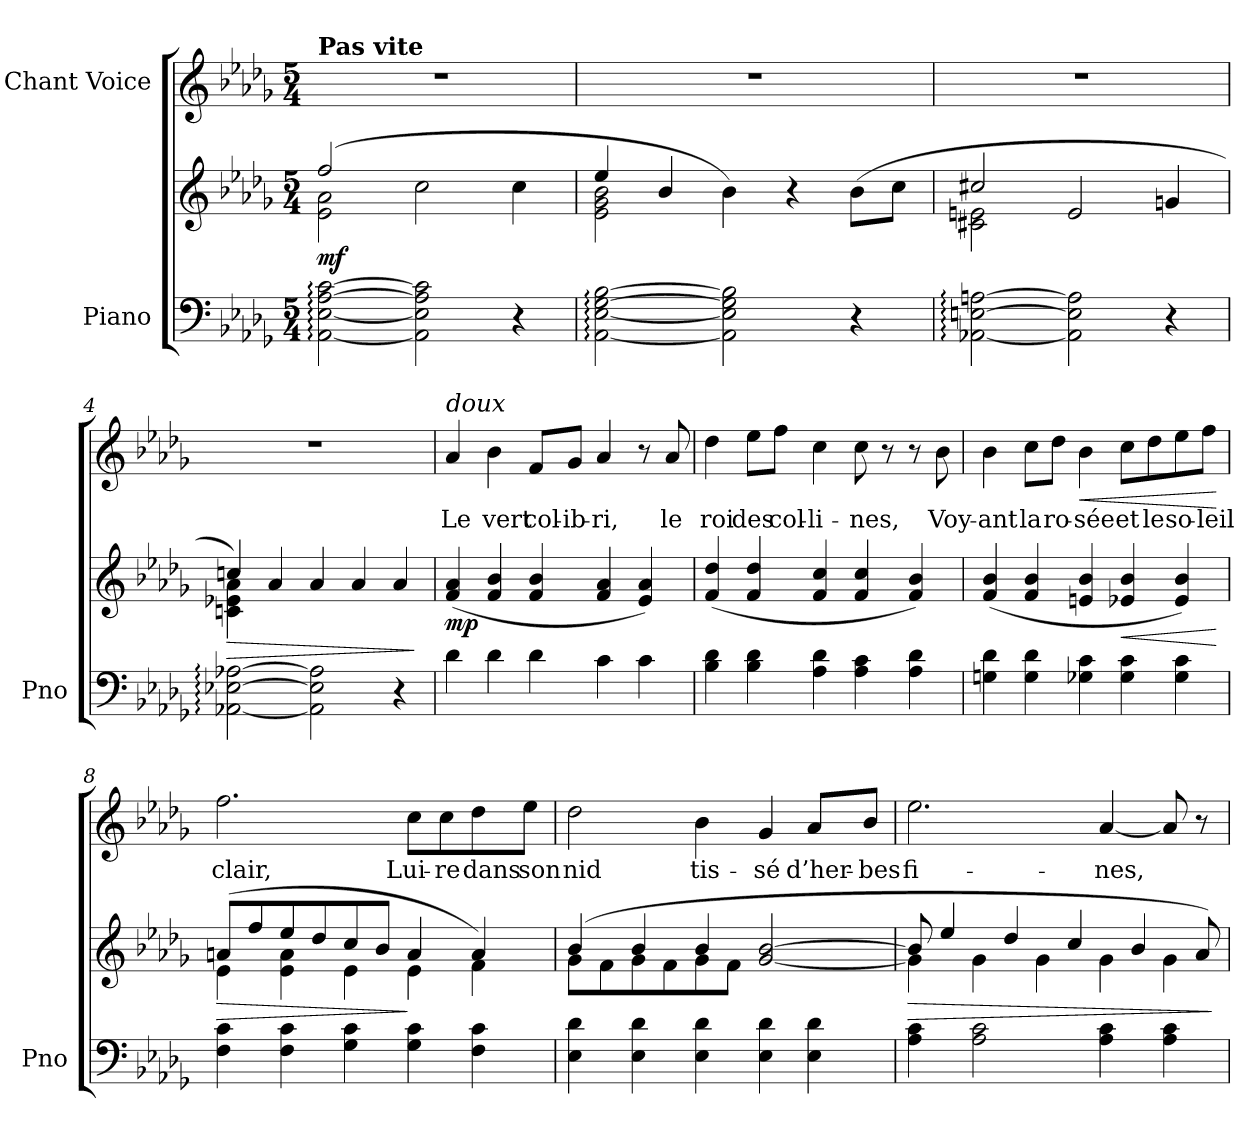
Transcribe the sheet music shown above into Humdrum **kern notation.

**kern	**kern	**dynam	**kern	**text	**dynam
*part2	*part2	*part2	*part1	*part1	*part1
*staff3	*staff2	*staff2/3	*staff1	*staff1	*staff1
*I"Piano	*	*	*I"Chant Voice	*	*
*I'Pno	*	*	*	*	*
*clefF4	*clefG2	*	*clefG2	*	*
*k[b-e-a-d-g-]	*k[b-e-a-d-g-]	*	*k[b-e-a-d-g-]	*	*
*M5/4	*M5/4	*	*M5/4	*	*
*MM85	*MM85	*	*MM85	*	*
=1	=1	=1	=1	=1	=1
*	*^	*	*	*	*
!	!	!	!	!LO:TX:a:B:t=Pas vite	!	!
!	!	!	!LO:DY:b	!	!	!
[2AA-\: [2E-\: [2A-\: [2c\:	(>2ff/	2e-\ 2a-\	mf	4%5r	.	.
2AA-\] 2E-\] 2A-\] 2c\]	2cc\	2.ryy	.	.	.	.
4r	4cc\	.	.	.	.	.
=2	=2	=2	=2	=2	=2	=2
[2AA-\: [2E-\: [2G-\: [2B-\:	4ee-/	2e-\ 2g-\ 2b-\	.	4%5r	.	.
.	4b-/	.	.	.	.	.
2AA-\] 2E-\] 2G-\] 2B-\]	4b-\)	2.ryy	.	.	.	.
.	4r	.	.	.	.	.
4r	(>8b-\L	.	.	.	.	.
.	8cc\J	.	.	.	.	.
=3	=3	=3	=3	=3	=3	=3
[2AA-X\: [2En\: [2An\:	2cc#X/	2c#X\ 2en\	.	4%5r	.	.
2AA-\] 2E\] 2A\]	2e/	2.ryy	.	.	.	.
4r	4gn/	.	.	.	.	.
=4	=4	=4	=4	=4	=4	=4
!	!	!	!LO:HP:b	!	!	!
[2AA-X\: [2E-X\: [2A-X\:	4ccn/)	4cn\ 4e-X\ 4a-\	>	4%5r	.	.
.	4a-/	1ryy	.	.	.	.
2AA-\] 2E-\] 2A-\]	4a-/	.	.	.	.	.
.	4a-/	.	.	.	.	.
4r	4a-/	.	.	.	.	.
*	*v	*v	*	*	*	*
.	.	]	.	.	.
!!LO:LB:g=z
=5	=5	=5	=5	=5	=5
!	!	!	!LO:TX:a:i:t=doux	!	!
!	!	!LO:DY:b	!	!LO:LY:b	!
4d-\	(<4f/ 4a-/	mp	4a-/	Le	.
!	!	!	!	!LO:LY:b	!
4d-\	4f/ 4b-/	.	4b-\	vert	.
!	!	!	!	!LO:LY:b	!
4d-\	4f/ 4b-/	.	8f/L	col-	.
!	!	!	!	!LO:LY:b	!
.	.	.	8g-/J	-ib-	.
!	!	!	!	!LO:LY:b	!
4c\	4f/ 4a-/	.	4a-/	-ri,	.
4c\	4e-/ 4a-/)	.	8r	.	.
!	!	!	!	!LO:LY:b	!
.	.	.	8a-/	le	.
=6	=6	=6	=6	=6	=6
!	!	!	!	!LO:LY:b	!
4B-\ 4d-\	(<4f/ 4dd-/	.	4dd-\	roi	.
!	!	!	!	!LO:LY:b	!
4B-\ 4d-\	4f/ 4dd-/	.	8ee-\L	des	.
!	!	!	!	!LO:LY:b	!
.	.	.	8ff\J	col-	.
!	!	!	!	!LO:LY:b	!
4A-\ 4d-\	4f/ 4cc/	.	4cc\	-li-	.
!	!	!	!	!LO:LY:b	!
4A-\ 4c\	4f/ 4cc/	.	8cc\	-nes,	.
.	.	.	8r	.	.
4A-\ 4d-\	4f/ 4b-/)	.	8r	.	.
!	!	!	!	!LO:LY:b	!
.	.	.	8b-\	Voy-	.
=7	=7	=7	=7	=7	=7
!	!	!	!	!LO:LY:b	!
4Gn\ 4d-\	(<4f/ 4b-/	.	4b-\	-ant	.
!	!	!	!	!LO:LY:b	!
4G\ 4d-\	4f/ 4b-/	.	8cc\L	la	.
!	!	!	!	!LO:LY:b	!
.	.	.	8dd-\J	ro-	.
!	!	!	!	!LO:LY:b	!LO:HP:b
4G-X\ 4c\	4en/ 4b-/	.	4b-\	-sée	<
!	!	!LO:HP:b	!	!LO:LY:b	!
4G-\ 4c\	4e-X/ 4b-/	<	8cc\L	et	.
!	!	!	!	!LO:LY:b	!
.	.	.	8dd-\	le	.
!	!	!	!	!LO:LY:b	!
4G-\ 4c\	4e-/ 4b-/)	.	8ee-\	so-	.
!	!	!	!	!LO:LY:b	!
.	.	.	8ff\J	-leil	.
.	.	[	.	.	[
!!LO:LB:g=z
=8	=8	=8	=8	=8	=8
!	!	!LO:HP:b	!	!LO:LY:b	!
*	*^	*	*	*	*
4F\ 4c\	(>8an/L	4e-\	>	2.ff\	clair,	.
.	8ff/	.	.	.	.	.
4F\ 4c\	8ee-/	4e-\ 4a\	.	.	.	.
.	8dd-/	.	.	.	.	.
4G-\ 4c\	8cc/	4e-\	.	.	.	.
.	8b-/J	.	.	.	.	.
!	!	!	!	!	!LO:LY:b	!
4G-\ 4c\	4a/	4e-\	]	8cc\L	Lui-	.
!	!	!	!	!	!LO:LY:b	!
.	.	.	.	8cc\	-re	.
!	!	!	!	!	!LO:LY:b	!
4F\ 4c\	4a/)	4f\	.	8dd-\	dans	.
!	!	!	!	!	!LO:LY:b	!
.	.	.	.	8ee-\J	son	.
=9	=9	=9	=9	=9	=9	=9
!	!	!	!	!	!LO:LY:b	!
4E-\ 4d-\	(>4b-/	8g-\L	.	2dd-\	nid	.
.	.	8f\	.	.	.	.
4E-\ 4d-\	4b-/	8g-\	.	.	.	.
.	.	8f\	.	.	.	.
!	!	!	!	!	!LO:LY:b	!
4E-\ 4d-\	4b-/	8g-\	.	4b-\	tis-	.
.	.	8f\J	.	.	.	.
!	!	!	!	!	!LO:LY:b	!
4E-\ 4d-\	[2g-/ [2b-/	2ryy	.	4g-/	-sé	.
!	!	!	!	!	!LO:LY:b	!
4E-\ 4d-\	.	.	.	8a-/L	d’her-	.
!	!	!	!	!	!LO:LY:b	!
.	.	.	.	8b-/J	-bes	.
=10	=10	=10	=10	=10	=10	=10
!	!	!	!LO:HP:b	!	!LO:LY:b	!
4A-\ 4c\	8b-/]	4g-\]	>	2.ee-\	fi-	.
.	4ee-/	.	.	.	.	.
2A-\ 2c\	.	4g-\	.	.	.	.
.	4dd-/	.	.	.	.	.
.	.	4g-\	.	.	.	.
.	4cc/	.	.	.	.	.
!	!	!	!	!	!LO:LY:b	!
4A-\ 4c\	.	4g-\	.	[4a-/	-nes,	.
.	4b-/	.	.	.	.	.
4A-\ 4c\	.	4g-\	.	8a-/]	.	.
.	8a-/)	.	.	8r	.	.
*	*v	*v	*	*	*	*
.	.	]	.	.	.
=	=	=	=	=	=
*-	*-	*-	*-	*-	*-
